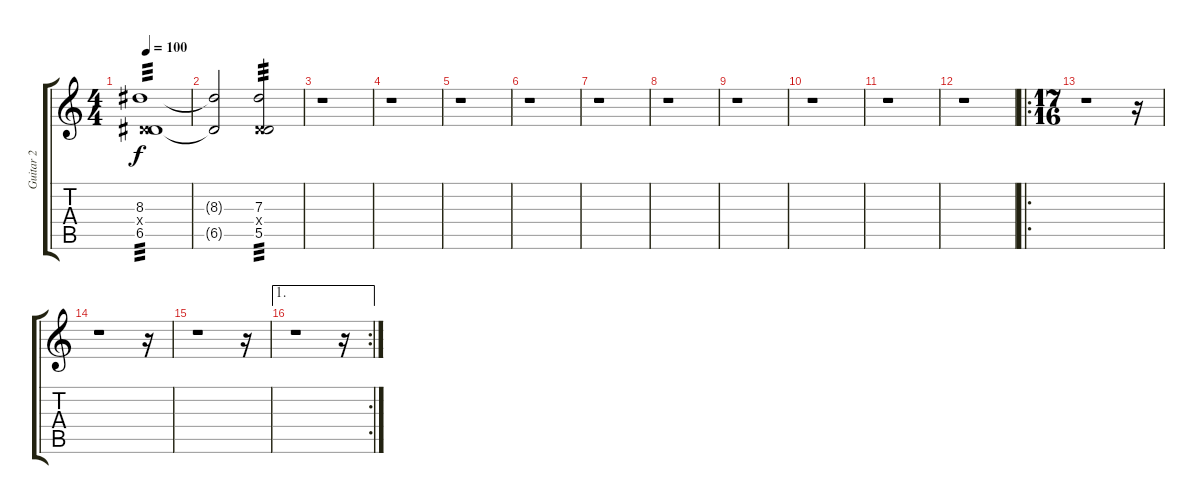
\track ("Guitar 2" "Guitar 2") {instrument distortionguitar}
\staff {score tabs}
\tuning (E4 B3 G3 D3 A2 E2) {hide}
\ts (4 4)
\tempo 100
\clef g2
\ks c
(8.3 0.4{x} 6.5).1{tp 3 dy f} |
(8.3{t} 6.5{t}).2 (7.3 0.4{x} 5.5).2{tp 3} |
r.1 |
r.1 |
r.1 |
r.1 |
r.1 |
r.1 |
r.1 |
r.1 |
r.1 |
r.1 |
\ro
\ts (17 16)
r.1 r.16 |
r.1 r.16 |
r.1 r.16 |
\ae 1
\rc 2
r.1 r.16
